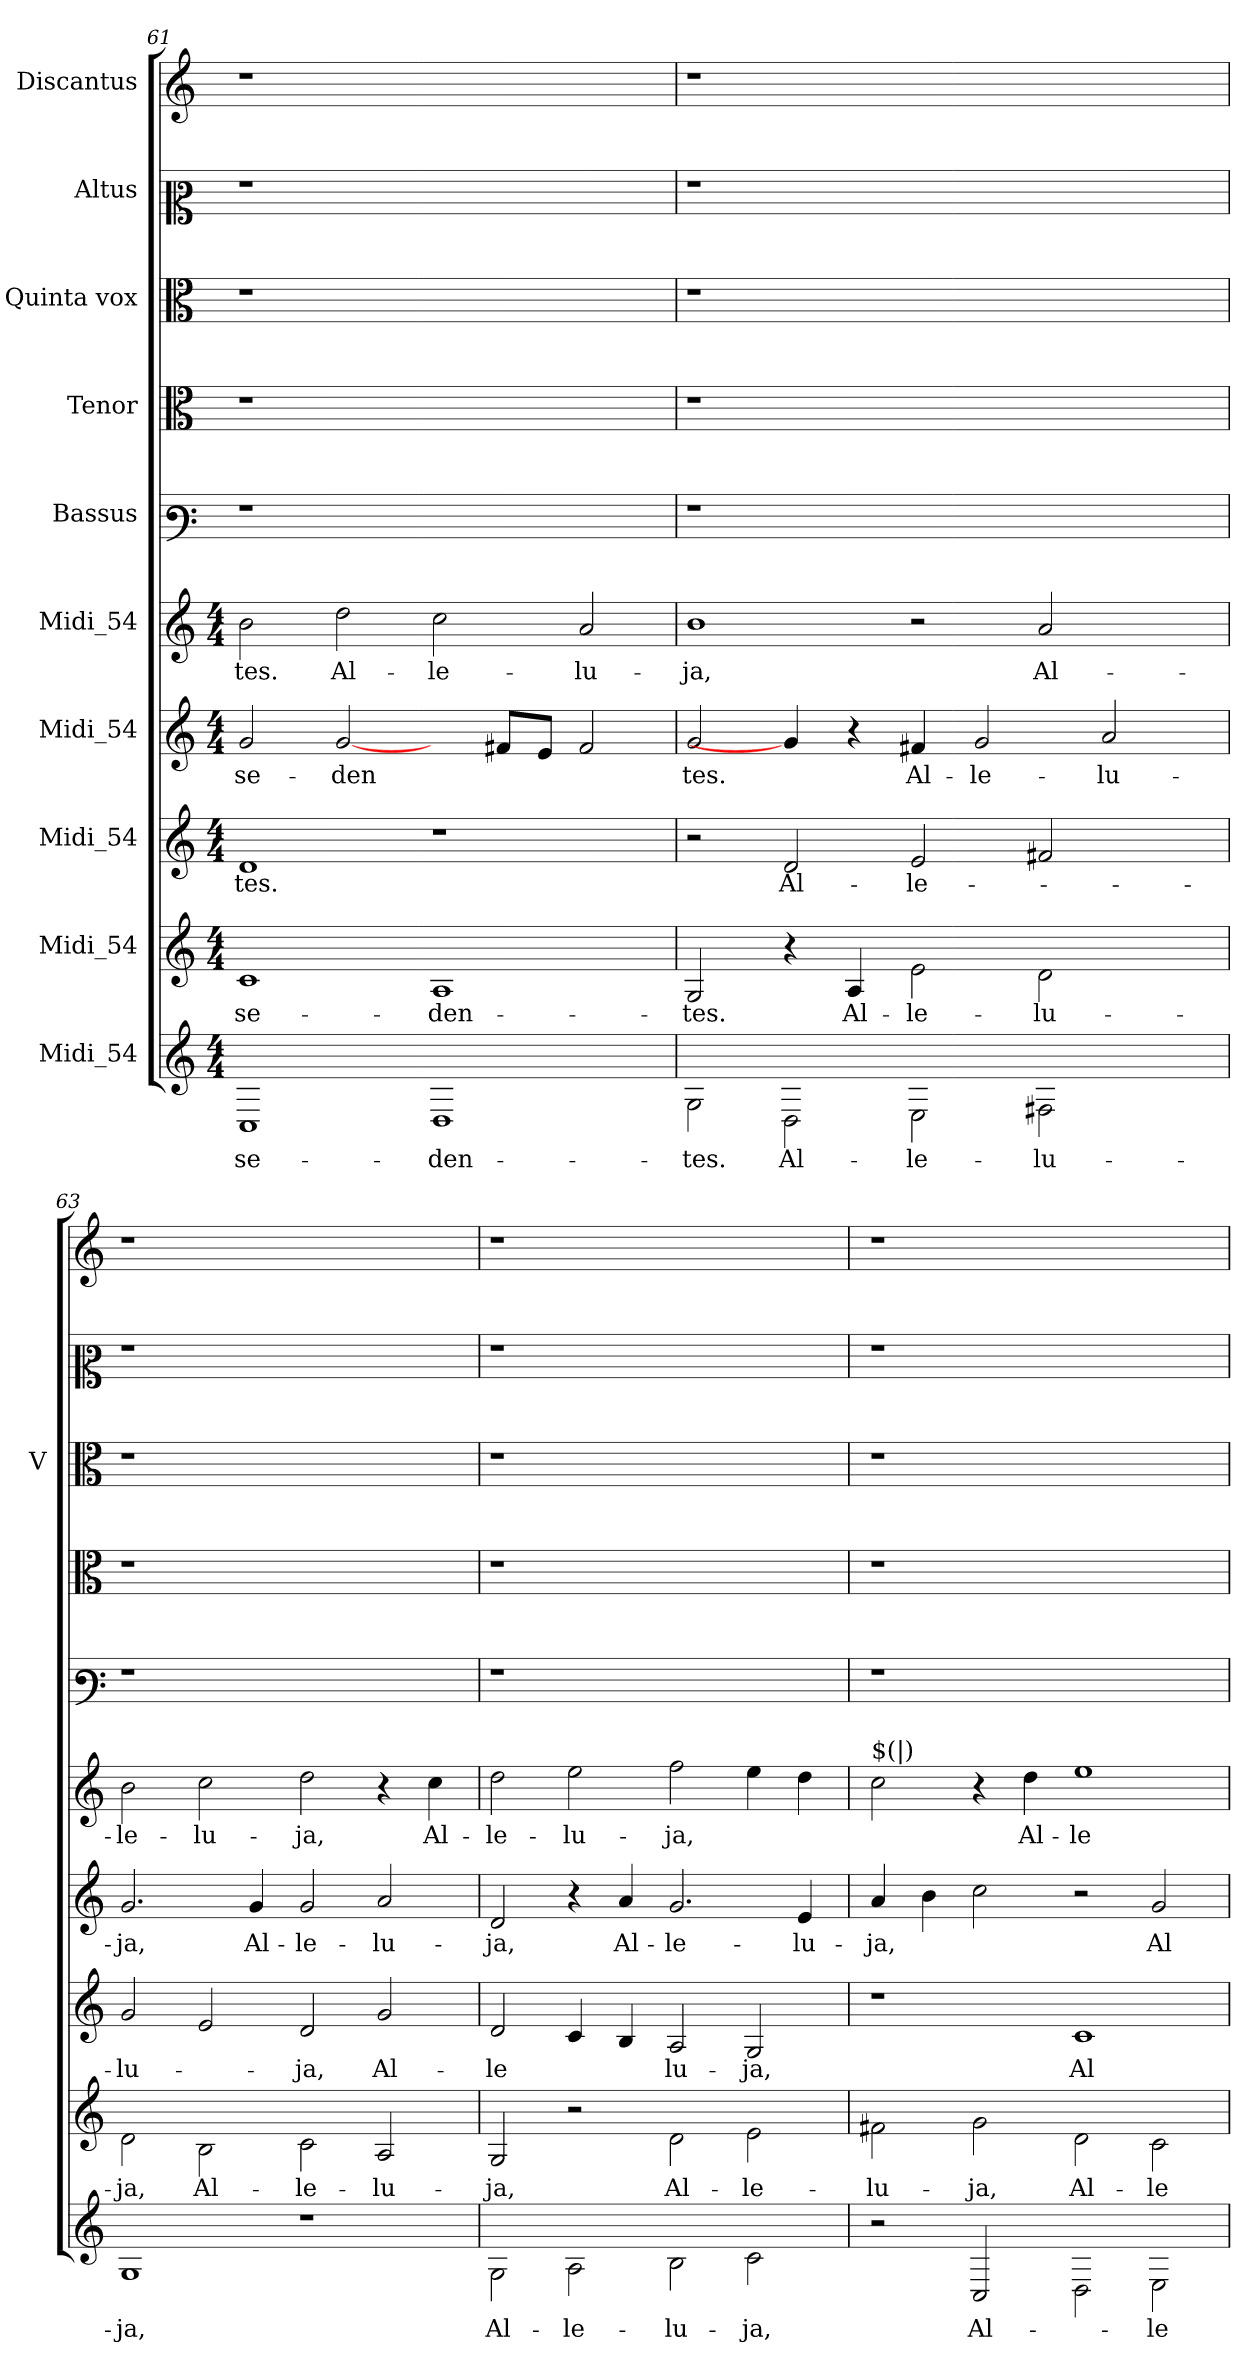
**kern	**text	**kern	**text	**kern	**text	**kern	**text	**kern	**text	**kern	**kern	**kern	**kern	**kern
*part10	*part10	*part9	*part9	*part8	*part8	*part7	*part7	*part6	*part6	*part5	*part4	*part3	*part2	*part1
*staff10	*staff10	*staff9	*staff9	*staff8	*staff8	*staff7	*staff7	*staff6	*staff6	*staff5	*staff4	*staff3	*staff2	*staff1
*I"Midi_54	*	*I"Midi_54	*	*I"Midi_54	*	*I"Midi_54	*	*I"Midi_54	*	*I"Bassus	*I"Tenor	*I"Quinta vox	*I"Altus	*I"Discantus
*	*	*	*	*	*	*	*	*	*	*	*	*I'V	*	*
!!LO:PB:g=z
*clefG2	*	*clefG2	*	*clefG2	*	*clefG2	*	*clefG2	*	*clefF3	*clefC3	*clefC3	*clefC2	*clefG2
*k[]	*	*k[]	*	*k[]	*	*k[]	*	*k[]	*	*k[]	*k[]	*k[]	*k[]	*k[]
*M4/4	*	*M4/4	*	*M4/4	*	*M4/4	*	*M4/4	*	*	*	*	*	*
=61	=61	=61	=61	=61	=61	=61	=61	=61	=61	=61	=61	=61	=61	=61
!	!LO:LY:b	!	!LO:LY:b	!	!LO:LY:b	!	!LO:LY:b	!	!LO:LY:b	!	!	!	!	!
1C	se-	1c	se-	1d	-tes.	2g/	se-	2b\	-tes.	1r	1r	1r	1r	1r
!	!	!	!	!	!	!	!LO:LY:b	!	!LO:LY:b	!	!	!	!	!
.	.	.	.	.	.	[2g/	-den	2dd\	Al-	.	.	.	.	.
!	!LO:LY:b	!	!LO:LY:b	!	!	!	!	!	!LO:LY:b	!	!	!	!	!
1D	-den-	1A	-den-	1r	.	4ryy	.	2cc\	-le-	1ryy	1ryy	1ryy	1ryy	1ryy
.	.	.	.	.	.	8f#X/L	.	.	.	.	.	.	.	.
.	.	.	.	.	.	8e/J	.	.	.	.	.	.	.	.
!	!	!	!	!	!	!	!	!	!LO:LY:b	!	!	!	!	!
.	.	.	.	.	.	2f#/	.	2a/	-lu-	.	.	.	.	.
=62	=62	=62	=62	=62	=62	=62	=62	=62	=62	=62	=62	=62	=62	=62
!	!LO:LY:b	!	!LO:LY:b	!	!	!	!LO:LY:b	!	!LO:LY:b	!	!	!	!	!
2G\	-tes.	2G/	-tes.	2r	.	2g/	tes.	1b	-ja,	1r	1r	1r	1r	1r
!	!LO:LY:b	!	!	!	!LO:LY:b	!	!	!	!	!	!	!	!	!
2D\	Al-	4r	.	2d/	Al-	4g/]	.	.	.	.	.	.	.	.
!	!	!	!LO:LY:b	!	!	!	!	!	!	!	!	!	!	!
.	.	4A/	Al-	.	.	4r	.	.	.	.	.	.	.	.
!	!LO:LY:b	!	!LO:LY:b	!	!LO:LY:b	!	!LO:LY:b	!	!	!	!	!	!	!
2E\	-le-	2e\	-le-	2e/	-le-	4f#X/	Al-	2r	.	1ryy	1ryy	1ryy	1ryy	1ryy
!	!	!	!	!	!	!	!LO:LY:b	!	!	!	!	!	!	!
.	.	.	.	.	.	2g/	-le-	.	.	.	.	.	.	.
!	!LO:LY:b	!	!LO:LY:b	!	!	!	!	!	!LO:LY:b	!	!	!	!	!
2F#X\	-lu-	2d\	-lu-	2f#X/	.	.	.	2a/	Al-	.	.	.	.	.
!	!	!	!	!	!	!	!LO:LY:b	!	!	!	!	!	!	!
.	.	.	.	.	.	2a/	-lu-	.	.	.	.	.	.	.
4ryy	.	4ryy	.	4ryy	.	.	.	4ryy	.	4ryy	4ryy	4ryy	4ryy	4ryy
=63	=63	=63	=63	=63	=63	=63	=63	=63	=63	=63	=63	=63	=63	=63
!	!LO:LY:b	!	!LO:LY:b	!	!LO:LY:b	!	!LO:LY:b	!	!LO:LY:b	!	!	!	!	!
1G	-ja,	2d\	-ja,	2g/	-lu-	2.g/	-ja,	2b\	-le-	1r	1r	1r	1r	1r
!	!	!	!LO:LY:b	!	!	!	!	!	!LO:LY:b	!	!	!	!	!
.	.	2B\	Al-	2e/	.	.	.	2cc\	-lu-	.	.	.	.	.
!	!	!	!	!	!	!	!LO:LY:b	!	!	!	!	!	!	!
.	.	.	.	.	.	4g/	Al-	.	.	.	.	.	.	.
!	!	!	!LO:LY:b	!	!LO:LY:b	!	!LO:LY:b	!	!LO:LY:b	!	!	!	!	!
1r	.	2c\	-le-	2d/	-ja,	2g/	-le-	2dd\	-ja,	1ryy	1ryy	1ryy	1ryy	1ryy
!	!	!	!LO:LY:b	!	!LO:LY:b	!	!LO:LY:b	!	!	!	!	!	!	!
.	.	2A/	-lu-	2g/	Al-	2a/	-lu-	4r	.	.	.	.	.	.
!	!	!	!	!	!	!	!	!	!LO:LY:b	!	!	!	!	!
.	.	.	.	.	.	.	.	4cc\	Al-	.	.	.	.	.
!!LO:PB:g=z
=64	=64	=64	=64	=64	=64	=64	=64	=64	=64	=64	=64	=64	=64	=64
!	!LO:LY:b	!	!LO:LY:b	!	!LO:LY:b	!	!LO:LY:b	!	!LO:LY:b	!	!	!	!	!
2G\	Al-	2G/	-ja,	2d/	-le-	2d/	-ja,	2dd\	-le-	1r	1r	1r	1r	1r
!	!LO:LY:b	!	!	!	!	!	!	!	!LO:LY:b	!	!	!	!	!
2A\	-le-	2r	.	4c/	.	4r	.	2ee\	-lu-	.	.	.	.	.
!	!	!	!	!	!LO:LY:b	!	!LO:LY:b	!	!	!	!	!	!	!
.	.	.	.	4B/	--	4a/	Al-	.	.	.	.	.	.	.
!	!LO:LY:b	!	!LO:LY:b	!	!LO:LY:b	!	!LO:LY:b	!	!LO:LY:b	!	!	!	!	!
2B\	-lu-	2d\	Al-	2A/	lu-	2.g/	-le-	2ff\	-ja,	1ryy	1ryy	1ryy	1ryy	1ryy
!	!LO:LY:b	!	!LO:LY:b	!	!LO:LY:b	!	!	!	!	!	!	!	!	!
2c\	-ja,	2e\	-le-	2G/	-ja,	.	.	4ee\	.	.	.	.	.	.
!	!	!	!	!	!	!	!LO:LY:b	!	!	!	!	!	!	!
.	.	.	.	.	.	4e/	-lu-	4dd\	.	.	.	.	.	.
!!LO:PB:g=z
=65	=65	=65	=65	=65	=65	=65	=65	=65	=65	=65	=65	=65	=65	=65
!	!	!	!	!	!	!	!	!LO:TX:a:t=$(|)	!	!	!	!	!	!
!	!	!	!LO:LY:b	!	!	!	!LO:LY:b	!	!	!	!	!	!	!
2r	.	2f#X\	-lu-	1r	.	4a/	-ja,	2cc\	.	1r	1r	1r	1r	1r
.	.	.	.	.	.	4b\	.	.	.	.	.	.	.	.
!	!LO:LY:b	!	!LO:LY:b	!	!	!	!	!	!	!	!	!	!	!
2C/	Al-	2g\	-ja,	.	.	2cc\	.	4r	.	.	.	.	.	.
!	!	!	!	!	!	!	!	!	!LO:LY:b	!	!	!	!	!
.	.	.	.	.	.	.	.	4dd\	Al-	.	.	.	.	.
!	!	!	!LO:LY:b	!	!LO:LY:b	!	!	!	!LO:LY:b	!	!	!	!	!
2D\	.	2d\	Al-	1c	Al-	2r	.	1ee	-le-	1ryy	1ryy	1ryy	1ryy	1ryy
!	!LO:LY:b	!	!LO:LY:b	!	!	!	!LO:LY:b	!	!	!	!	!	!	!
2E\	-le-	2c\	-le-	.	.	2g/	Al-	.	.	.	.	.	.	.
=	=	=	=	=	=	=	=	=	=	=	=	=	=	=
*-	*-	*-	*-	*-	*-	*-	*-	*-	*-	*-	*-	*-	*-	*-
